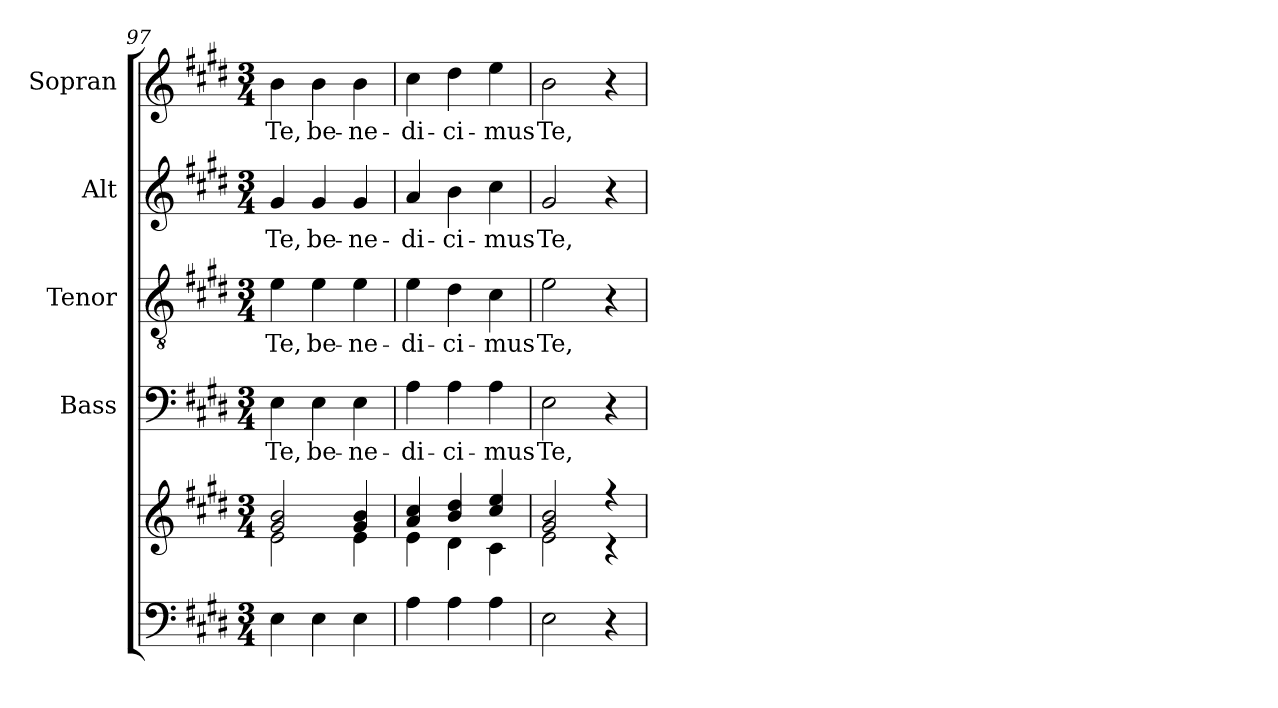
**kern	**kern	**kern	**text	**kern	**text	**kern	**text	**kern	**text
*part5	*part5	*part4	*part4	*part3	*part3	*part2	*part2	*part1	*part1
*staff6	*staff5	*staff4	*staff4	*staff3	*staff3	*staff2	*staff2	*staff1	*staff1
*	*	*I"Bass	*	*I"Tenor	*	*I"Alt	*	*I"Sopran	*
*	*	*I'B.	*	*I'T.	*	*I'A.	*	*I'S.	*
*clefF4	*clefG2	*clefF4	*	*clefGv2	*	*clefG2	*	*clefG2	*
*k[f#c#g#d#]	*k[f#c#g#d#]	*k[f#c#g#d#]	*	*k[f#c#g#d#]	*	*k[f#c#g#d#]	*	*k[f#c#g#d#]	*
*E:	*E:	*E:	*	*E:	*	*E:	*	*E:	*
*M3/4	*M3/4	*M3/4	*	*M3/4	*	*M3/4	*	*M3/4	*
=97	=97	=97	=97	=97	=97	=97	=97	=97	=97
*	*^	*	*	*	*	*	*	*	*
!	!	!	!	!LO:LY:b	!	!LO:LY:b	!	!LO:LY:b	!	!LO:LY:b
4E\	2g#/ 2b/	2e\	4E\	Te,	4e\	Te,	4g#/	Te,	4b\	Te,
!	!	!	!	!LO:LY:b	!	!LO:LY:b	!	!LO:LY:b	!	!LO:LY:b
4E\	.	.	4E\	be-	4e\	be-	4g#/	be-	4b\	be-
!	!	!	!	!LO:LY:b	!	!LO:LY:b	!	!LO:LY:b	!	!LO:LY:b
4E\	4g#/ 4b/	4e\	4E\	-ne-	4e\	-ne-	4g#/	-ne-	4b\	-ne-
=98	=98	=98	=98	=98	=98	=98	=98	=98	=98	=98
!	!	!	!	!LO:LY:b	!	!LO:LY:b	!	!LO:LY:b	!	!LO:LY:b
4A\	4a/ 4cc#/	4e\	4A\	-di-	4e\	-di-	4a/	-di-	4cc#\	-di-
!	!	!	!	!LO:LY:b	!	!LO:LY:b	!	!LO:LY:b	!	!LO:LY:b
4A\	4b/ 4dd#/	4d#\	4A\	-ci-	4d#\	-ci-	4b\	-ci-	4dd#\	-ci-
!	!	!	!	!LO:LY:b	!	!LO:LY:b	!	!LO:LY:b	!	!LO:LY:b
4A\	4cc#/ 4ee/	4c#\	4A\	-mus	4c#\	-mus	4cc#\	-mus	4ee\	-mus
=99	=99	=99	=99	=99	=99	=99	=99	=99	=99	=99
!	!	!	!	!LO:LY:b	!	!LO:LY:b	!	!LO:LY:b	!	!LO:LY:b
2E\	2g#/ 2b/	2e\	2E\	Te,	2e\	Te,	2g#/	Te,	2b\	Te,
4r	4r	4r	4r	.	4r	.	4r	.	4r	.
*	*v	*v	*	*	*	*	*	*	*	*
=	=	=	=	=	=	=	=	=	=
*-	*-	*-	*-	*-	*-	*-	*-	*-	*-
